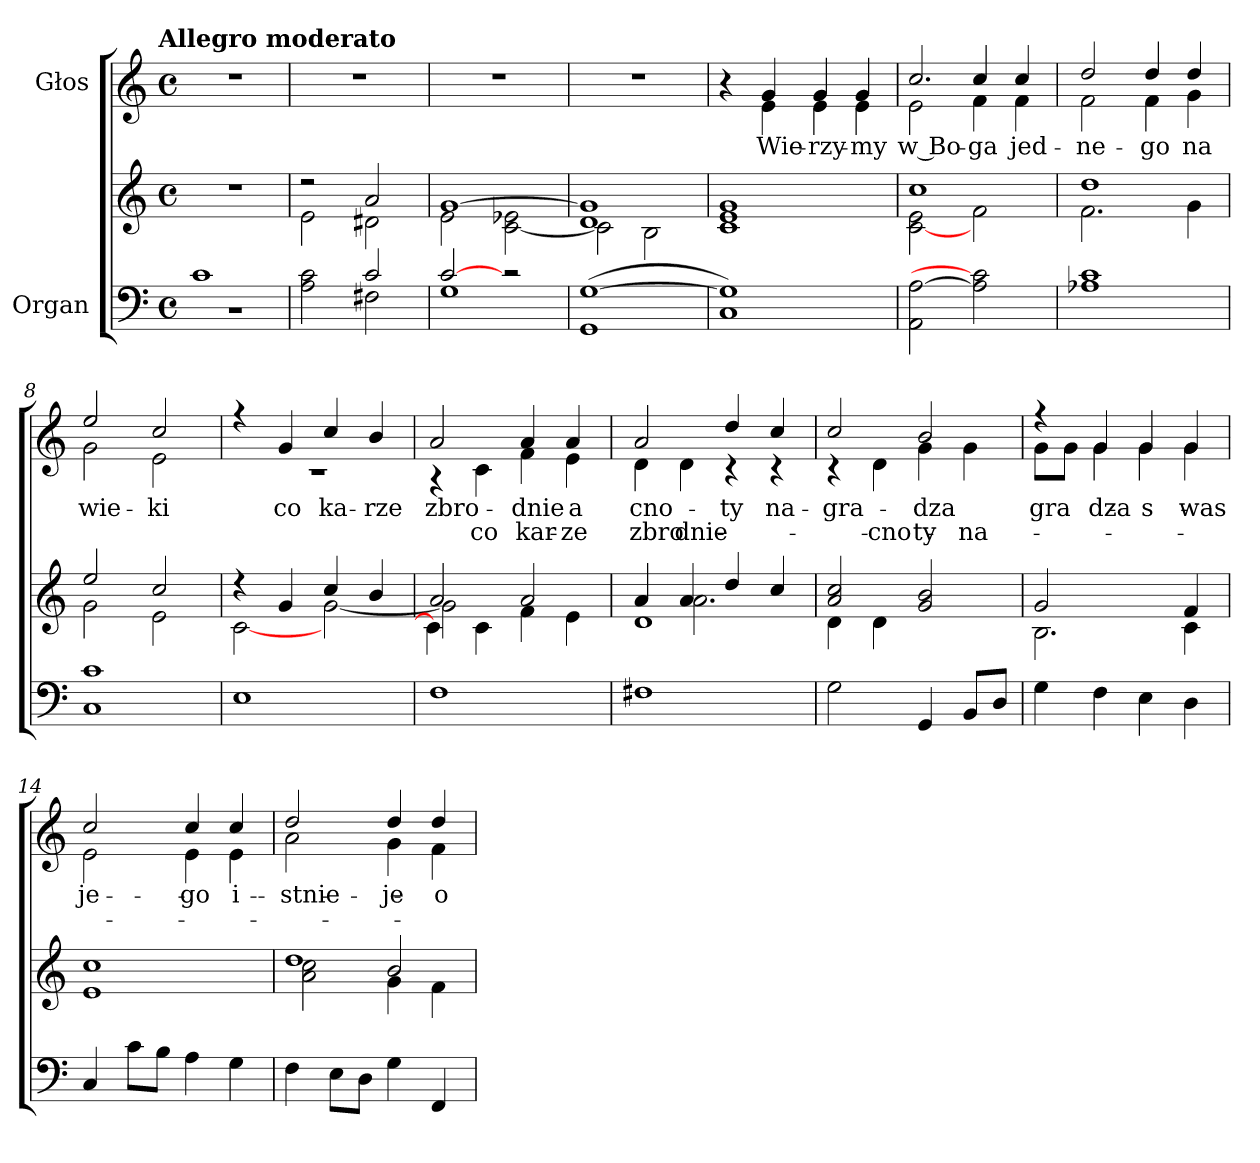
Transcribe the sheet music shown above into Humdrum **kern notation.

**kern	**kern	**kern	**text	**text
*part2	*part2	*part1	*part1	*part1
*staff3	*staff2	*staff1	*staff1	*staff1
*I"Organ	*	*I"Głos	*	*
*clefF4	*clefG2	*clefG2	*	*
*k[]	*k[]	*k[]	*	*
*C:	*C:	*C:	*	*
!!LO:TX:omd:t=Allegro moderato
*M4/4	*M4/4	*M4/4	*	*
*met(c)	*met(c)	*met(c)	*	*
*MM128	*MM128	*MM128	*	*
=1	=1	=1	=1	=1
*^	*	*	*	*
1c	1r	1r	1r	.	.
=2	=2	=2	=2	=2	=2
*	*	*^	*	*	*
2A\ 2c\	2ryy	2r	2e\	1r	.	.
2c/	2F#X\	2a/	2d#X\	.	.	.
=3	=3	=3	=3	=3	=3	=3
[<2c/	1G	[1g	2e\	1r	.	.
2r	.	.	[2c\ 2e-X\	.	.	.
*v	*v	*	*	*	*	*
=4	=4	=4	=4	=4	=4
(<1GG [1G	1d 1g]	2c\]	1r	.	.
.	.	2B\	.	.	.
*	*v	*v	*	*	*
=5	=5	=5	=5	=5
*	*	*^	*	*
1C 1G])	1c 1e 1g	4r	4ryy	.	.
.	.	4g/	4e\	Wie-	.
.	.	4g/	4e\	-rzy-	.
.	.	4g/	4e\	-my	.
=6	=6	=6	=6	=6	=6
*	*^	*	*	*	*
!	!	!	!LO:N:vis=2.	!	!	!
2AA\ [2A\	1cc	[>2c\ 2e\	2cc/	2e\	w Bo-	.
2A]\ 2c]\	.	2f\	4cc/	4f\	-ga	.
.	.	.	4cc/	4f\	jed-	.
=7	=7	=7	=7	=7	=7	=7
1A-X 1c	1dd	2.f\	2dd/	2f\	-ne-	.
.	.	.	4dd/	4f\	-go	.
.	.	4g\	4dd/	4g\	na	.
=8	=8	=8	=8	=8	=8	=8
1C 1c	2ee/	2g\	2ee/	2g\	wie-	.
.	2cc/	2e\	2cc/	2e\	-ki	.
=9	=9	=9	=9	=9	=9	=9
1E	4r	[2c\	4r	1r	.	.
.	4g/	.	4g/	.	co	.
.	4cc/	[2g\	4cc/	.	ka-	.
.	4b/	.	4b/	.	-rze	.
=10	=10	=10	=10	=10	=10	=10
*	*	*^	*	*	*	*
1F	2a/	2g\]	4c\]	2a/	4r	zbro-	.
.	.	.	4c\	.	4c\	.	co
.	2a/	2ryy	4f\	4a/	4f\	-dnie	kar-
.	.	.	4e\	4a/	4e\	a	-ze
=11	=11	=11	=11	=11	=11	=11	=11
1F#X	4a/	4ryy	1d	2a/	4d\	cno-	zbro-
.	4a/	2.a\	.	.	4d\	.	-dnie
.	4dd/	.	.	4dd/	4r	-ty	.
.	4cc/	.	.	4cc/	4r	na-	.
*	*	*v	*v	*	*	*	*
=12	=12	=12	=12	=12	=12	=12
2G\	2a/ 2cc/	4d\	2cc/	4r	-gra-	.
.	.	4d\	.	4d\	.	cno-
4GG/	2g/ 2b/	2ryy	2b/	4g\	-dza	-ty
8BB/L	.	.	.	4g\	.	na-
8D/J	.	.	.	.	.	.
=13	=13	=13	=13	=13	=13	=13
!	!LO:N:vis=2	!	!	!	!	!
4G\	2.g/	2.B\	4r	8g\L	-gra-	.
.	.	.	.	8g\J	.	.
4F\	.	.	4g/	4g\	-dza	.
4E\	.	.	4g/	4g\	s	.
4D\	4f/	4c\	4g/	4g\	was	.
=14	=14	=14	=14	=14	=14	=14
4C/	1cc	1e	2cc/	2e\	je-	.
8c\L	.	.	.	.	.	.
8B\J	.	.	.	.	.	.
4A\	.	.	4cc/	4e\	-go	.
4G\	.	.	4cc/	4e\	i-	.
=15	=15	=15	=15	=15	=15	=15
!	!LO:N:vis=1	!	!	!	!	!
4F\	2dd/	2a\ 2cc\	2dd/	2a\	-stnie-	.
8E\L	.	.	.	.	.	.
8D\J	.	.	.	.	.	.
4G\	2b/	4g\	4dd/	4g\	-je	.
4FF/	.	4f\	4dd/	4f\	o-	.
*	*v	*v	*	*	*	*
*	*	*v	*v	*	*
=	=	=	=	=
*-	*-	*-	*-	*-
